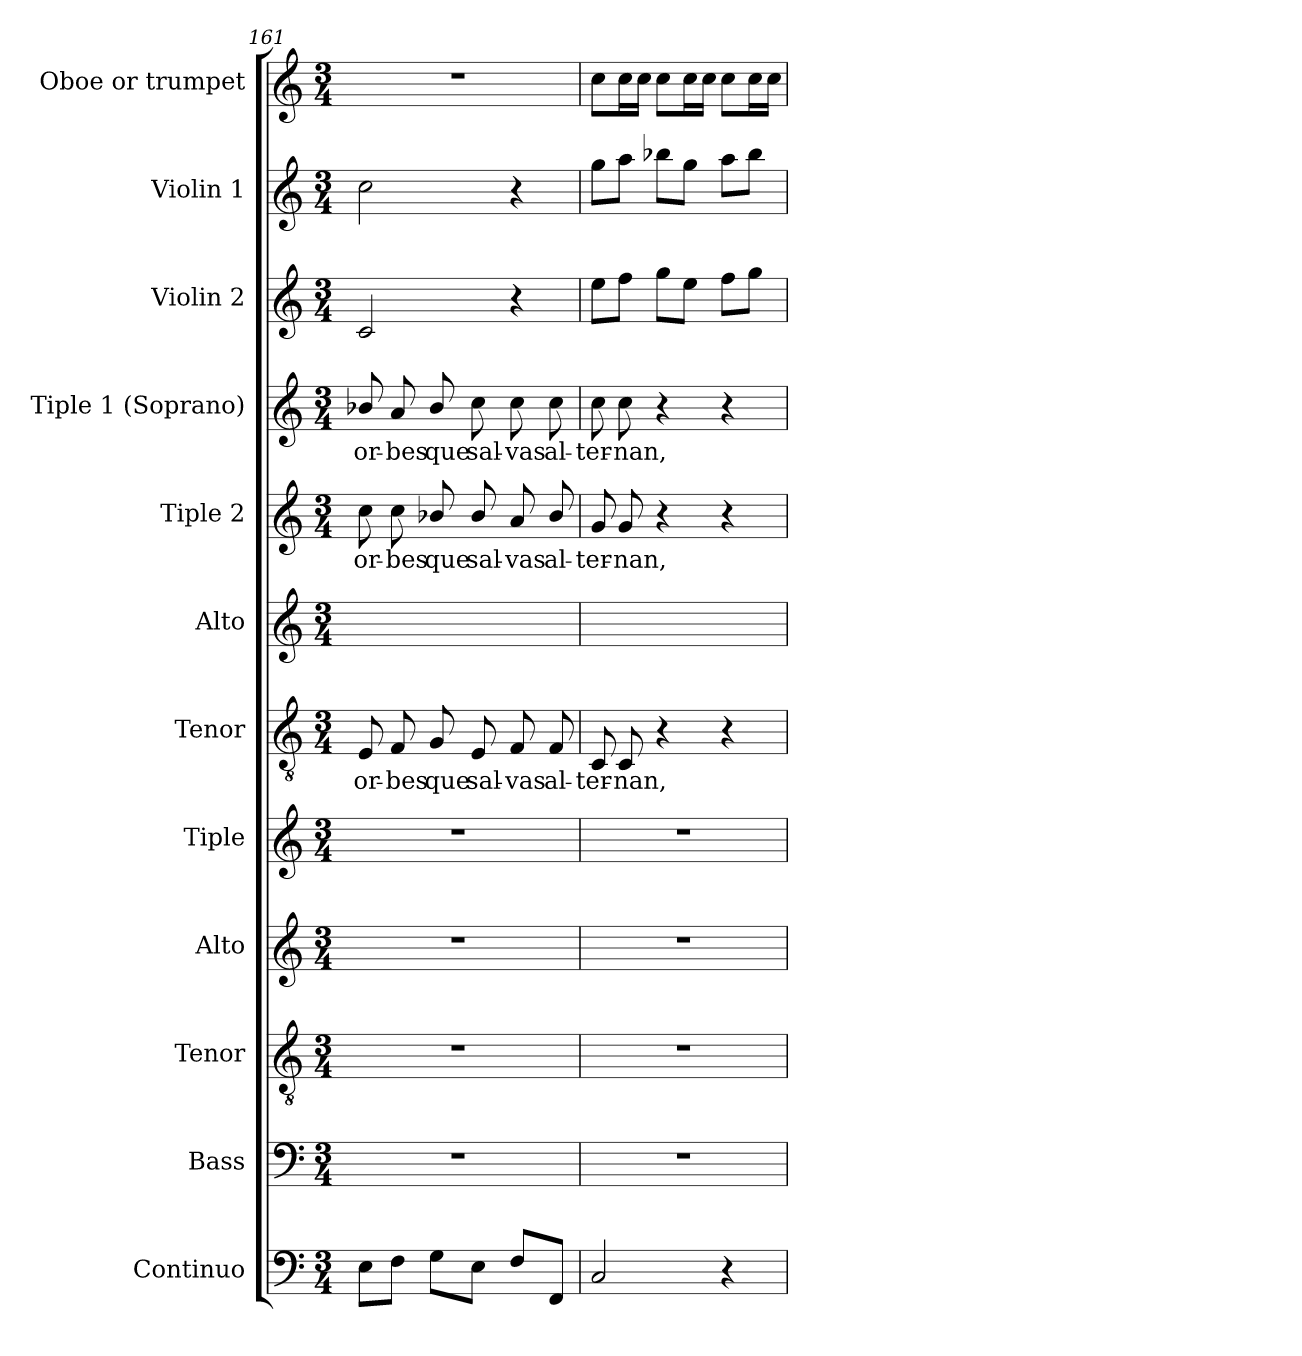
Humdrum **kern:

**kern	**kern	**kern	**kern	**kern	**kern	**text	**kern	**kern	**text	**kern	**text	**kern	**kern	**kern
*part12	*part11	*part10	*part9	*part8	*part7	*part7	*part6	*part5	*part5	*part4	*part4	*part3	*part2	*part1
*staff12	*staff11	*staff10	*staff9	*staff8	*staff7	*staff7	*staff6	*staff5	*staff5	*staff4	*staff4	*staff3	*staff2	*staff1
*I"Continuo	*I"Bass	*I"Tenor	*I"Alto	*I"Tiple	*I"Tenor	*	*I"Alto	*I"Tiple 2	*	*I"Tiple 1 (Soprano)	*	*I"Violin 2	*I"Violin 1	*I"Oboe or trumpet
*	*I'B.	*I'T.	*I'A.	*	*I'T.	*	*I'A.	*	*	*I'S1.	*	*I'Vln. 2	*I'Vln. 1	*I'Ob.
*clefF4	*clefF4	*clefGv2	*clefG2	*clefG2	*clefGv2	*	*clefG2	*clefG2	*	*clefG2	*	*clefG2	*clefG2	*clefG2
*	*	*ITrd7c12	*	*	*ITrd7c12	*	*	*	*	*	*	*	*	*
*k[]	*k[]	*k[]	*k[]	*k[]	*k[]	*	*k[]	*k[]	*	*k[]	*	*k[]	*k[]	*k[]
*C:	*C:	*C:	*C:	*C:	*C:	*	*C:	*C:	*	*C:	*	*C:	*C:	*C:
*M3/4	*M3/4	*M3/4	*M3/4	*M3/4	*M3/4	*	*M3/4	*M3/4	*	*M3/4	*	*M3/4	*M3/4	*M3/4
=161	=161	=161	=161	=161	=161	=161	=161	=161	=161	=161	=161	=161	=161	=161
!	!LO:N:vis=1	!LO:N:vis=1	!LO:N:vis=1	!LO:N:vis=1	!	!	!	!	!	!	!	!	!	!
!	!	!	!	!	!	!LO:LY:b:color=#000000	!LO:N:vis=1	!	!	!	!	!	!	!
!	!	!	!	!	!	!	!	!	!LO:LY:b:color=#000000	!	!	!	!	!
!	!	!	!	!	!	!	!	!	!	!	!LO:LY:b:color=#000000	!	!	!LO:N:vis=1
8Ei\L	2.r	2.r	2.r	2.r	8EEi/	or-	2.ryy	8cci\	or-	8b-Xi/	or-	2ci/	2cci\	2.r
!	!	!	!	!	!	!LO:LY:b:color=#000000	!	!	!	!	!	!	!	!
!	!	!	!	!	!	!	!	!	!LO:LY:b:color=#000000	!	!	!	!	!
!	!	!	!	!	!	!	!	!	!	!	!LO:LY:b:color=#000000	!	!	!
8Fi\J	.	.	.	.	8FFi/	-bes	.	8cci\	-bes	8ai/	-bes	.	.	.
!	!	!	!	!	!	!LO:LY:b:color=#000000	!	!	!	!	!	!	!	!
!	!	!	!	!	!	!	!	!	!LO:LY:b:color=#000000	!	!	!	!	!
!	!	!	!	!	!	!	!	!	!	!	!LO:LY:b:color=#000000	!	!	!
8Gi\L	.	.	.	.	8GGi/	que	.	8b-Xi/	que	8b-i/	que	.	.	.
!	!	!	!	!	!	!LO:LY:b:color=#000000	!	!	!	!	!	!	!	!
!	!	!	!	!	!	!	!	!	!LO:LY:b:color=#000000	!	!	!	!	!
!	!	!	!	!	!	!	!	!	!	!	!LO:LY:b:color=#000000	!	!	!
8Ei\J	.	.	.	.	8EEi/	sal-	.	8b-i/	sal-	8cci\	sal-	.	.	.
!	!	!	!	!	!	!LO:LY:b:color=#000000	!	!	!	!	!	!	!	!
!	!	!	!	!	!	!	!	!	!LO:LY:b:color=#000000	!	!	!	!	!
!	!	!	!	!	!	!	!	!	!	!	!LO:LY:b:color=#000000	!	!	!
8Fi/L	.	.	.	.	8FFi/	-vas	.	8ai/	-vas	8cci\	-vas	4r	4r	.
!	!	!	!	!	!	!LO:LY:b:color=#000000	!	!	!	!	!	!	!	!
!	!	!	!	!	!	!	!	!	!LO:LY:b:color=#000000	!	!	!	!	!
!	!	!	!	!	!	!	!	!	!	!	!LO:LY:b:color=#000000	!	!	!
8FFi/J	.	.	.	.	8FFi/	al-	.	8b-i/	al-	8cci\	al-	.	.	.
=162	=162	=162	=162	=162	=162	=162	=162	=162	=162	=162	=162	=162	=162	=162
!	!LO:N:vis=1	!LO:N:vis=1	!LO:N:vis=1	!LO:N:vis=1	!	!	!	!	!	!	!	!	!	!
!	!	!	!	!	!	!LO:LY:b:color=#000000	!LO:N:vis=1	!	!	!	!	!	!	!
!	!	!	!	!	!	!	!	!	!LO:LY:b:color=#000000	!	!	!	!	!
!	!	!	!	!	!	!	!	!	!	!	!LO:LY:b:color=#000000	!	!	!
2Ci/	2.r	2.r	2.r	2.r	8CCi/	-ter-	2.ryy	8gi/	-ter-	8cci\	-ter-	8eei\L	8ggi\L	8cci\L
!	!	!	!	!	!	!LO:LY:b:color=#000000	!	!	!	!	!	!	!	!
!	!	!	!	!	!	!	!	!	!LO:LY:b:color=#000000	!	!	!	!	!
!	!	!	!	!	!	!	!	!	!	!	!LO:LY:b:color=#000000	!	!	!
.	.	.	.	.	8CCi/	-nan,	.	8gi/	-nan,	8cci\	-nan,	8ffi\J	8aai\J	16cci\L
.	.	.	.	.	.	.	.	.	.	.	.	.	.	16cci\JJ
.	.	.	.	.	4r	.	.	4r	.	4r	.	8ggi\L	8bb-Xi\L	8cci\L
.	.	.	.	.	.	.	.	.	.	.	.	8eei\J	8ggi\J	16cci\L
.	.	.	.	.	.	.	.	.	.	.	.	.	.	16cci\JJ
4r	.	.	.	.	4r	.	.	4r	.	4r	.	8ffi\L	8aai\L	8cci\L
.	.	.	.	.	.	.	.	.	.	.	.	8ggi\J	8bb-i\J	16cci\L
.	.	.	.	.	.	.	.	.	.	.	.	.	.	16cci\JJ
=	=	=	=	=	=	=	=	=	=	=	=	=	=	=
*-	*-	*-	*-	*-	*-	*-	*-	*-	*-	*-	*-	*-	*-	*-
